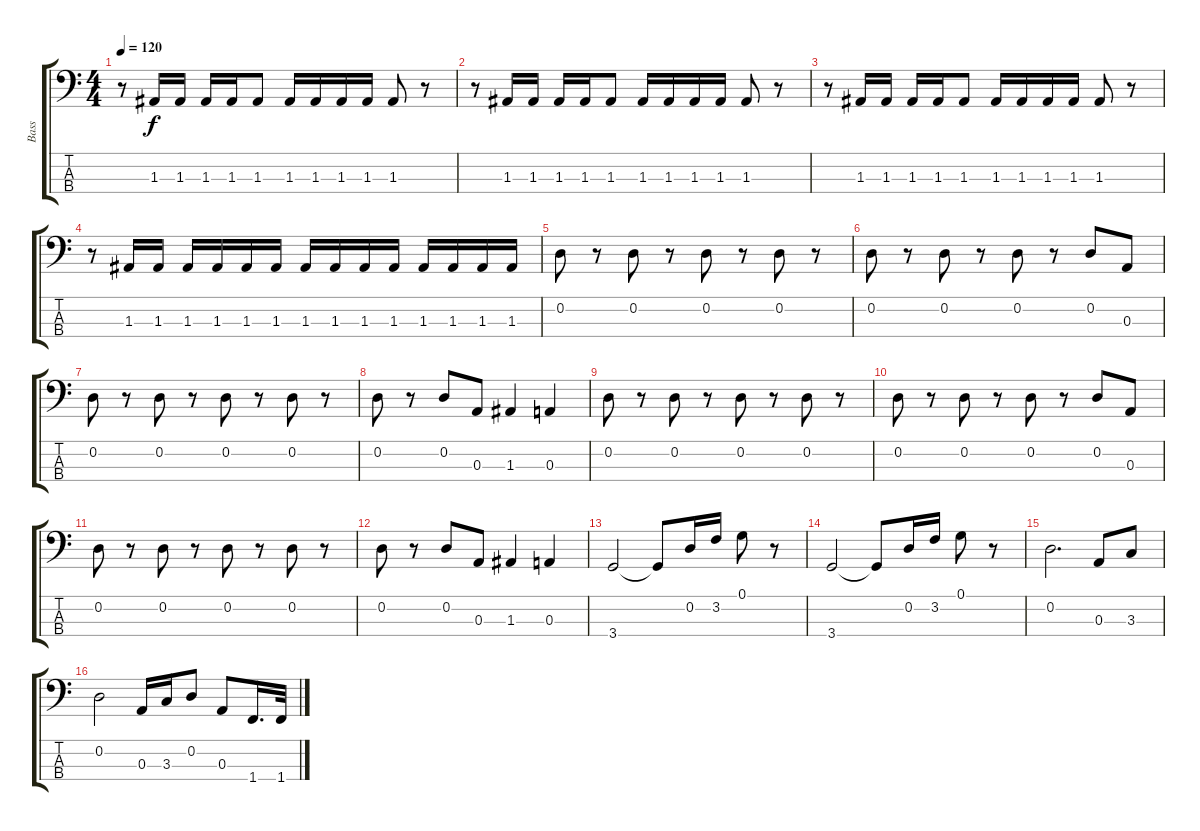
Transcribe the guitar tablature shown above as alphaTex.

\track ("Bass" "Bass") {instrument electricbassfinger}
\staff {score tabs}
\tuning (G2 D2 A1 E1) {hide}
\ts (4 4)
\tempo 120
\clef f4
\ks c
r.8{dy f instrument electricbassfinger} 1.3.16 1.3.16 1.3.16 1.3.16 1.3.8 1.3.16 1.3.16 1.3.16 1.3.16 1.3.8 r.8 |
r.8 1.3.16 1.3.16 1.3.16 1.3.16 1.3.8 1.3.16 1.3.16 1.3.16 1.3.16 1.3.8 r.8 |
r.8 1.3.16 1.3.16 1.3.16 1.3.16 1.3.8 1.3.16 1.3.16 1.3.16 1.3.16 1.3.8 r.8 |
r.8 1.3.16 1.3.16 1.3.16 1.3.16 1.3.16 1.3.16 1.3.16 1.3.16 1.3.16 1.3.16 1.3.16 1.3.16 1.3.16 1.3.16 |
0.2.8 r.8 0.2.8 r.8 0.2.8 r.8 0.2.8 r.8 |
0.2.8 r.8 0.2.8 r.8 0.2.8 r.8 0.2.8 0.3.8 |
0.2.8 r.8 0.2.8 r.8 0.2.8 r.8 0.2.8 r.8 |
0.2.8 r.8 0.2.8 0.3.8 1.3.4 0.3.4 |
0.2.8 r.8 0.2.8 r.8 0.2.8 r.8 0.2.8 r.8 |
0.2.8 r.8 0.2.8 r.8 0.2.8 r.8 0.2.8 0.3.8 |
0.2.8 r.8 0.2.8 r.8 0.2.8 r.8 0.2.8 r.8 |
0.2.8 r.8 0.2.8 0.3.8 1.3.4 0.3.4 |
3.4.2 3.4{t}.8 0.2.16 3.2.16 0.1.8 r.8 |
3.4.2 3.4{t}.8 0.2.16 3.2.16 0.1.8 r.8 |
0.2.2{d} 0.3.8 3.3.8 |
0.2.2 0.3.16 3.3.16 0.2.8 0.3.8 1.4.16{d} 1.4.32
